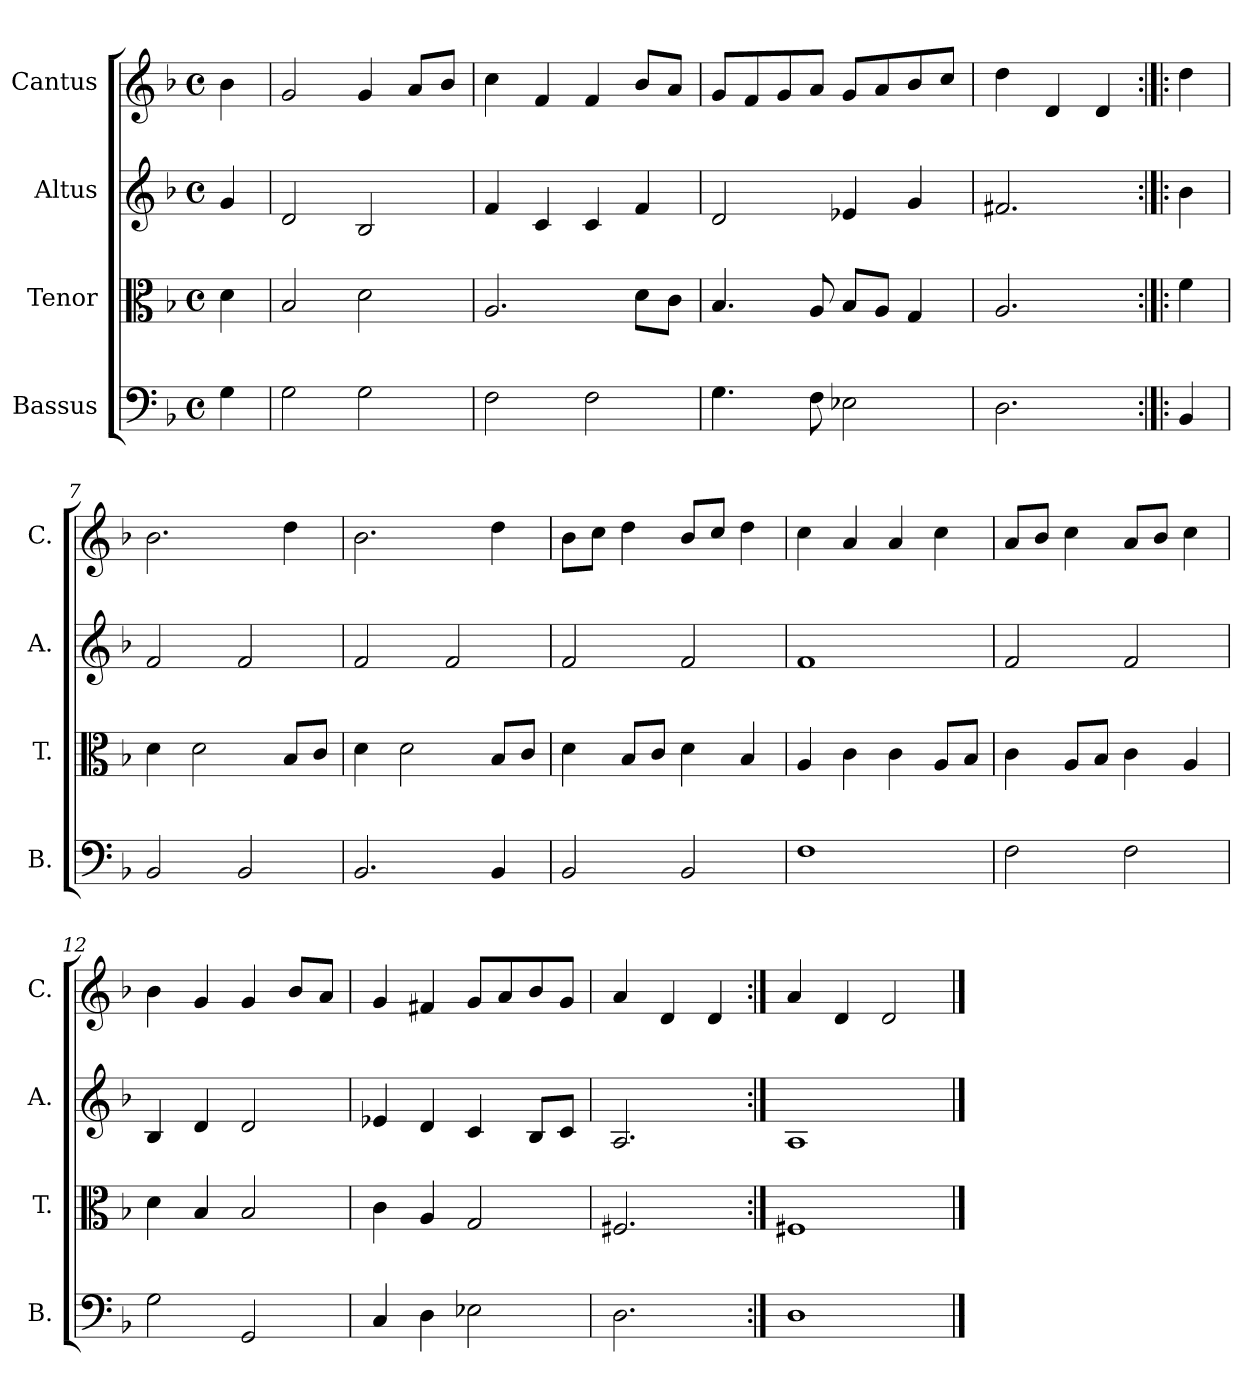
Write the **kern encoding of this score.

**kern	**kern	**kern	**kern
*part4	*part3	*part2	*part1
*staff4	*staff3	*staff2	*staff1
*I"Bassus	*I"Tenor	*I"Altus	*I"Cantus
*I'B.	*I'T.	*I'A.	*I'C.
*clefF4	*clefC3	*clefG2	*clefG2
*k[b-]	*k[b-]	*k[b-]	*k[b-]
*F:	*F:	*F:	*F:
*M4/4	*M4/4	*M4/4	*M4/4
*met(c)	*met(c)	*met(c)	*met(c)
=1	=1	=1	=1
4G\	4d\	4g/	4b-\
=2	=2	=2	=2
2G\	2B-/	2d/	2g/
2G\	2d\	2B-/	4g/
.	.	.	8a/L
.	.	.	8b-/J
=3	=3	=3	=3
2F\	2.A/	4f/	4cc\
.	.	4c/	4f/
2F\	.	4c/	4f/
.	8d\L	4f/	8b-/L
.	8c\J	.	8a/J
=4	=4	=4	=4
4.G\	4.B-/	2d/	8g/L
.	.	.	8f/
.	.	.	8g/
8F\	8A/	.	8a/J
2E-X\	8B-/L	4e-X/	8g/L
.	8A/J	.	8a/
.	4G/	4g/	8b-/
.	.	.	8cc/J
=5	=5	=5	=5
2.D\	2.A/	2.f#X/	4dd\
.	.	.	4d/
.	.	.	4d/
=6:|!|:	=6:|!|:	=6:|!|:	=6:|!|:
4BB-/	4f\	4b-\	4dd\
=7	=7	=7	=7
2BB-/	4d\	2f/	2.b-\
.	2d\	.	.
2BB-/	.	2f/	.
.	8B-/L	.	4dd\
.	8c/J	.	.
=8	=8	=8	=8
2.BB-/	4d\	2f/	2.b-\
.	2d\	.	.
.	.	2f/	.
4BB-/	8B-/L	.	4dd\
.	8c/J	.	.
!!LO:LB:g=z
=9	=9	=9	=9
2BB-/	4d\	2f/	8b-\L
.	.	.	8cc\J
.	8B-/L	.	4dd\
.	8c/J	.	.
2BB-/	4d\	2f/	8b-/L
.	.	.	8cc/J
.	4B-/	.	4dd\
=10	=10	=10	=10
1F\	4A/	1f/	4cc\
.	4c\	.	4a/
.	4c\	.	4a/
.	8A/L	.	4cc\
.	8B-/J	.	.
=11	=11	=11	=11
2F\	4c\	2f/	8a/L
.	.	.	8b-/J
.	8A/L	.	4cc\
.	8B-/J	.	.
2F\	4c\	2f/	8a/L
.	.	.	8b-/J
.	4A/	.	4cc\
=12	=12	=12	=12
2G\	4d\	4B-/	4b-\
.	4B-/	4d/	4g/
2GG/	2B-/	2d/	4g/
.	.	.	8b-/L
.	.	.	8a/J
=13	=13	=13	=13
4C/	4c\	4e-X/	4g/
4D\	4A/	4d/	4f#X/
2E-X\	2G/	4c/	8g/L
.	.	.	8a/
.	.	8B-/L	8b-/
.	.	8c/J	8g/J
=14	=14	=14	=14
2.D\	2.F#X/	2.A/	4a/
.	.	.	4d/
.	.	.	4d/
=15:|!	=15:|!	=15:|!	=15:|!
1D\	1F#X/	1A/	4a/
.	.	.	4d/
.	.	.	2d/
==	==	==	==
*-	*-	*-	*-
